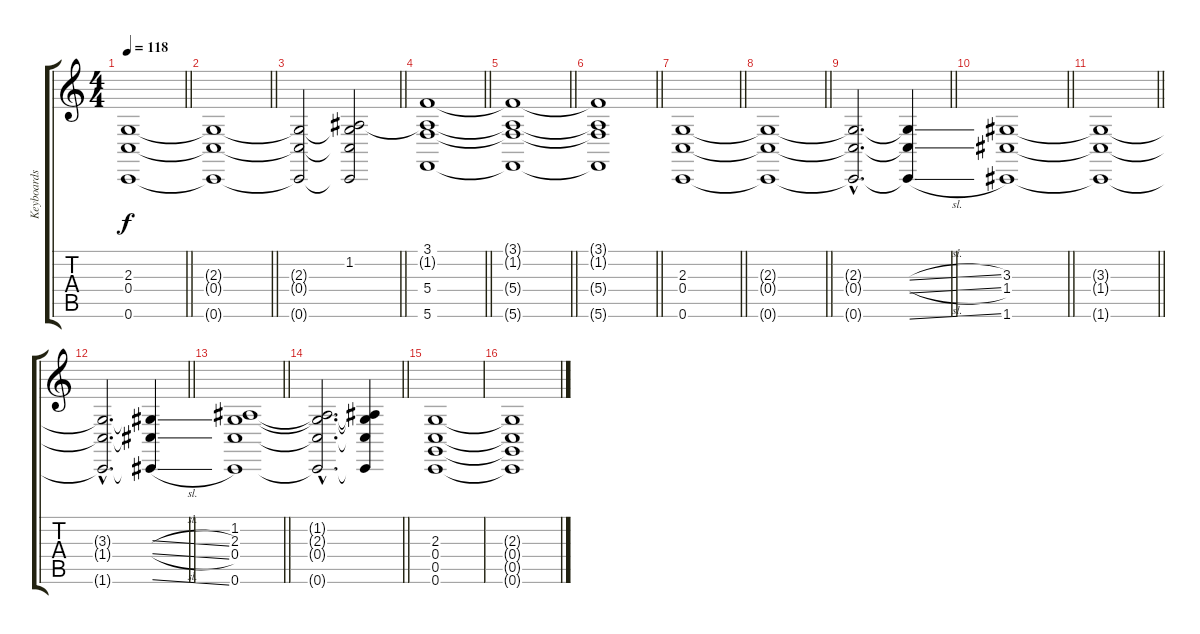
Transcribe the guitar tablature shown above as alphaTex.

\track ("Keyboards" "Keyboards") {instrument pad2warm}
\staff {score tabs}
\tuning (D4 A3 F3 C3 G2 C2) {hide}
\ts (4 4)
\tempo 118
\clef g2
\barLineRight lightlight
\ks c
(2.3 0.4 0.6).1{dy f} |
\barLineRight lightlight
(2.3{t} 0.4{t} 0.6{t}).1 |
\barLineRight lightlight
(2.3{t} 0.4{t} 0.6{t}).2 (1.2 2.3{t} 0.4{t} 0.6{t}).2 |
\barLineRight lightlight
(3.1 1.2{t} 5.4 5.6).1 |
\barLineRight lightlight
(3.1{t} 1.2{t} 5.4{t} 5.6{t}).1 |
\barLineRight lightlight
(3.1{t} 1.2{t} 5.4{t} 5.6{t}).1{volume 6} |
\barLineRight lightlight
(2.3 0.4 0.6).1 |
\barLineRight lightlight
(2.3{t} 0.4{t} 0.6{t}).1 |
\barLineRight lightlight
(2.3{hac t} 0.4{hac t} 0.6{hac t}).2{d} (2.3{sl t} 0.4{sl t} 0.6{sl t}).4 |
\barLineRight lightlight
(3.3 1.4 1.6).1 |
\barLineRight lightlight
(3.3{t} 1.4{t} 1.6{t}).1 |
\barLineRight lightlight
(3.3{hac t} 1.4{hac t} 1.6{hac t}).2{d} (3.3{sl t} 1.4{sl t} 1.6{sl t}).4 |
\barLineRight lightlight
(1.2 2.3 0.4 0.6).1 |
\barLineRight lightlight
(1.2{hac t} 2.3{hac t} 0.4{hac t} 0.6{hac t}).2{d} (1.2{t} 2.3{t} 0.4{t} 0.6{t}).4 |
(2.3 0.4 0.5 0.6).1 |
(2.3{t} 0.4{t} 0.5{t} 0.6{t}).1
